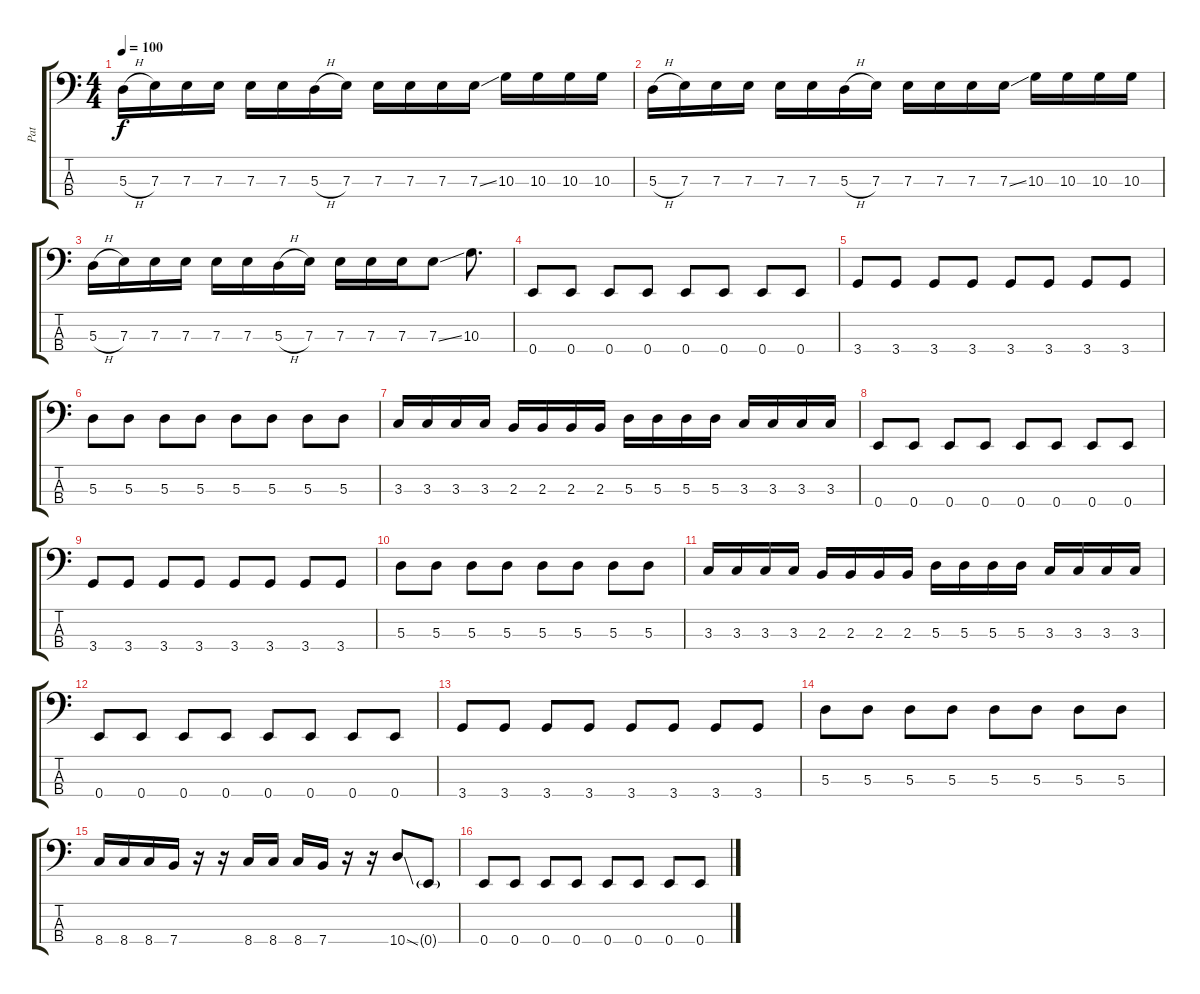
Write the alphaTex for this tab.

\track ("Pat" "Pat") {instrument electricbassfinger}
\staff {score tabs}
\tuning (G2 D2 A1 E1) {hide}
\ts (4 4)
\tempo 100
\clef f4
\ks c
5.3{h}.16{dy f} 7.3.16 7.3.16 7.3.16 7.3.16 7.3.16 5.3{h}.16 7.3.16 7.3.16 7.3.16 7.3.16 7.3{ss}.16 10.3.16 10.3.16 10.3.16 10.3.16 |
5.3{h}.16 7.3.16 7.3.16 7.3.16 7.3.16 7.3.16 5.3{h}.16 7.3.16 7.3.16 7.3.16 7.3.16 7.3{ss}.16 10.3.16 10.3.16 10.3.16 10.3.16 |
5.3{h}.16 7.3.16 7.3.16 7.3.16 7.3.16 7.3.16 5.3{h}.16 7.3.16 7.3.16 7.3.16 7.3.16 7.3{ss}.8 10.3.8{d} |
0.4.8 0.4.8 0.4.8 0.4.8 0.4.8 0.4.8 0.4.8 0.4.8 |
3.4.8 3.4.8 3.4.8 3.4.8 3.4.8 3.4.8 3.4.8 3.4.8 |
5.3.8 5.3.8 5.3.8 5.3.8 5.3.8 5.3.8 5.3.8 5.3.8 |
3.3.16 3.3.16 3.3.16 3.3.16 2.3.16 2.3.16 2.3.16 2.3.16 5.3.16 5.3.16 5.3.16 5.3.16 3.3.16 3.3.16 3.3.16 3.3.16 |
0.4.8 0.4.8 0.4.8 0.4.8 0.4.8 0.4.8 0.4.8 0.4.8 |
3.4.8 3.4.8 3.4.8 3.4.8 3.4.8 3.4.8 3.4.8 3.4.8 |
5.3.8 5.3.8 5.3.8 5.3.8 5.3.8 5.3.8 5.3.8 5.3.8 |
3.3.16 3.3.16 3.3.16 3.3.16 2.3.16 2.3.16 2.3.16 2.3.16 5.3.16 5.3.16 5.3.16 5.3.16 3.3.16 3.3.16 3.3.16 3.3.16 |
0.4.8 0.4.8 0.4.8 0.4.8 0.4.8 0.4.8 0.4.8 0.4.8 |
3.4.8 3.4.8 3.4.8 3.4.8 3.4.8 3.4.8 3.4.8 3.4.8 |
5.3.8 5.3.8 5.3.8 5.3.8 5.3.8 5.3.8 5.3.8 5.3.8 |
8.4.16 8.4.16 8.4.16 7.4.16 r.16 r.16 8.4.16 8.4.16 8.4.16 7.4.16 r.16 r.16 10.4{ss}.8 0.4{g}.8 |
0.4.8 0.4.8 0.4.8 0.4.8 0.4.8 0.4.8 0.4.8 0.4.8
